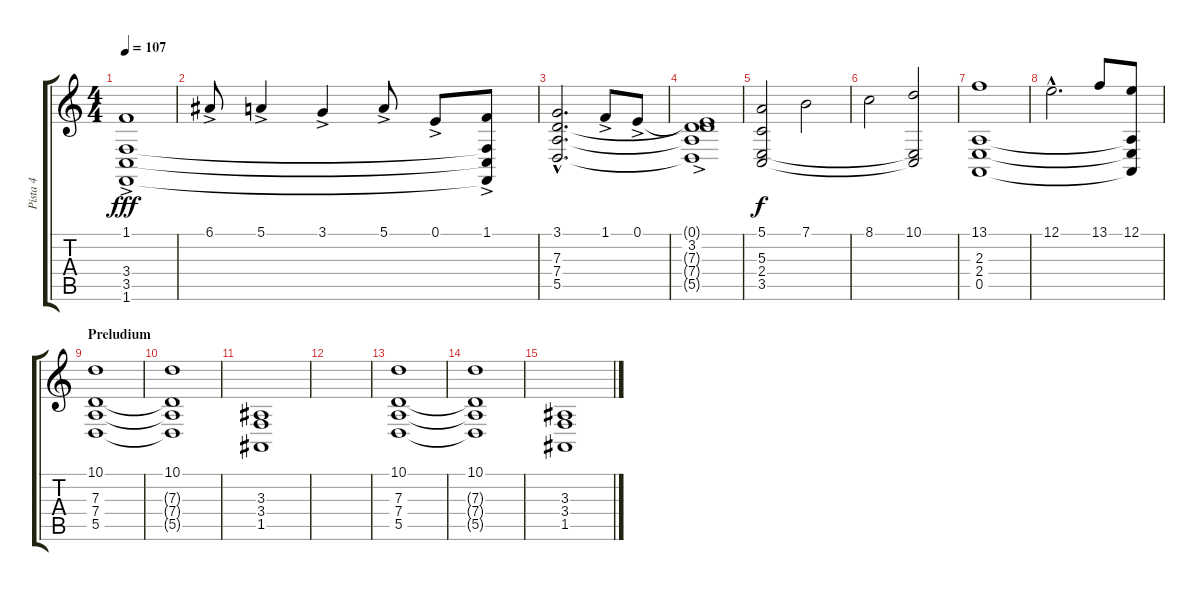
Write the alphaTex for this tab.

\track ("Pista 4" "Pista 4") {instrument churchorgan}
\staff {score tabs}
\tuning (E4 B3 G3 D3 A2 E2) {hide}
\ts (4 4)
\tempo 107
\clef g2
\ks c
(1.1{ac} 3.4 3.5 1.6).1{dy fff} |
6.1{ac}.8 5.1{ac}.4 3.1{ac}.4 5.1{ac}.8 0.1{ac}.8 (1.1{ac} 3.4{t} 3.5{t} 1.6{t}).8 |
(3.1{hac} 7.3{hac} 7.4{hac} 5.5{hac}).2{d} 1.1{ac}.8 0.1{ac}.8 |
(0.1{t} 3.2{ac} 7.3{t} 7.4{t} 5.5{t}).1 |
(5.1 5.3 2.4 3.5).2{dy f} 7.1.2 |
8.1.2 (10.1 2.4{t} 3.5{t}).2 |
(13.1 2.3 2.4 0.5).1 |
12.1{hac}.2{d} 13.1.8 (12.1 2.3{t} 2.4{t} 0.5{t}).8 |
\section ("" "Preludium")
(10.1 7.3 7.4 5.5).1 |
(10.1 7.3{t} 7.4{t} 5.5{t}).1 |
(3.3 3.4 1.5).1 |
|
(10.1 7.3 7.4 5.5).1 |
(10.1 7.3{t} 7.4{t} 5.5{t}).1 |
(3.3 3.4 1.5).1
